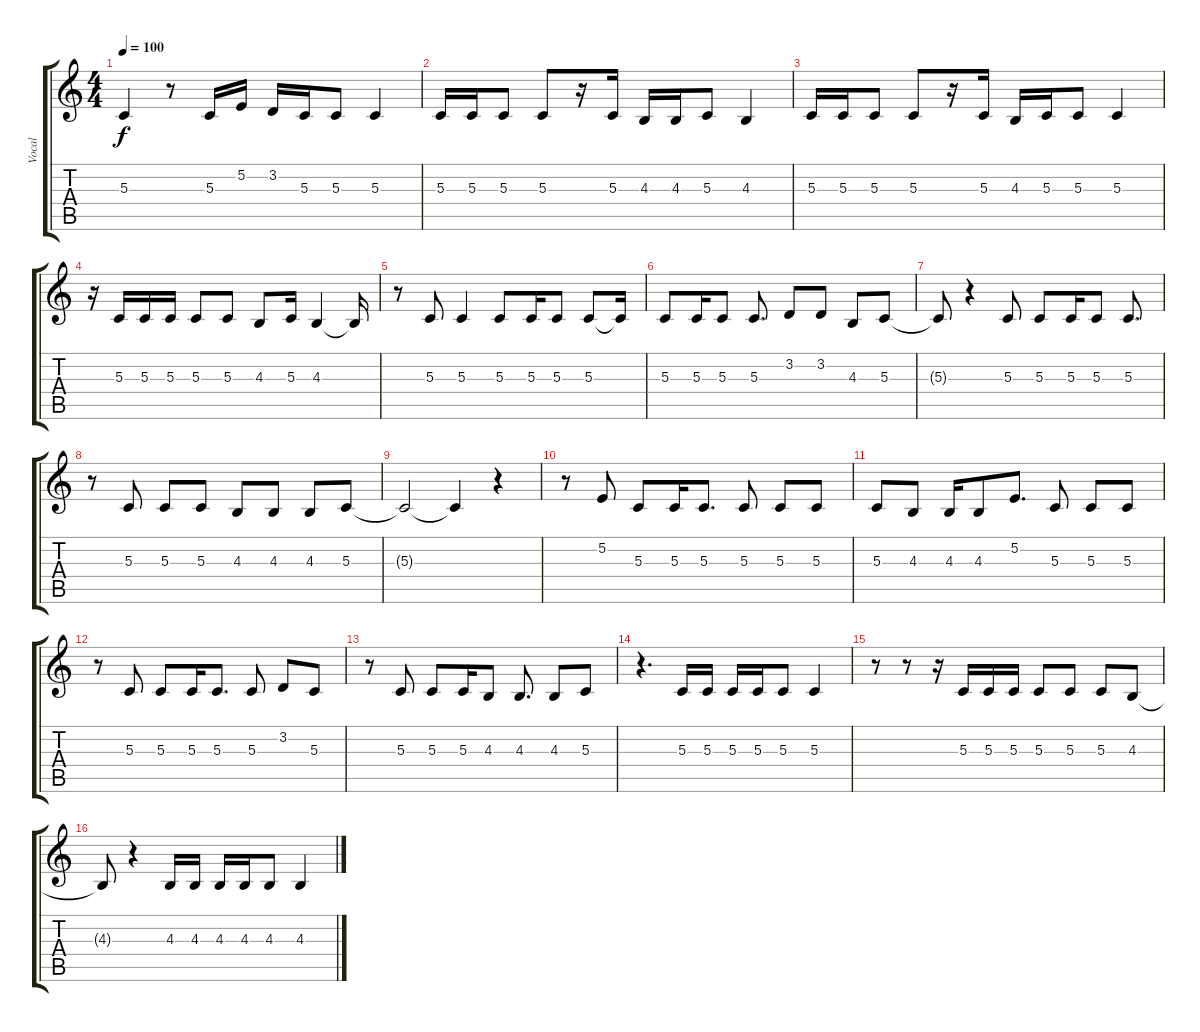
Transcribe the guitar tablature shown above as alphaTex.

\track ("Vocal" "Vocal") {instrument bassoon}
\staff {score tabs}
\tuning (E4 B3 G3 D3 A2 E2) {hide}
\ts (4 4)
\tempo 100
\clef g2
\ks c
5.3.4{dy f instrument bassoon} r.8 5.3.16 5.2.16 3.2.16 5.3.16 5.3.8 5.3.4 |
5.3.16 5.3.16 5.3.8 5.3.8 r.16 5.3.16 4.3.16 4.3.16 5.3.8 4.3.4 |
5.3.16 5.3.16 5.3.8 5.3.8 r.16 5.3.16 4.3.16 5.3.16 5.3.8 5.3.4 |
r.16 5.3.16 5.3.16 5.3.16 5.3.8 5.3.8 4.3.8 5.3.16 4.3.4 4.3{t}.16 |
r.8 5.3.8 5.3.4 5.3.8 5.3.16 5.3.8 5.3.8 5.3{t}.16 |
5.3.8 5.3.16 5.3.8 5.3.8{d} 3.2.8 3.2.8 4.3.8 5.3.8 |
5.3{t}.8 r.4 5.3.8 5.3.8 5.3.16 5.3.8 5.3.8{d} |
r.8 5.3.8 5.3.8 5.3.8 4.3.8 4.3.8 4.3.8 5.3.8 |
5.3{t}.2 5.3{t}.4 r.4 |
r.8 5.2.8 5.3.8 5.3.16 5.3.8{d} 5.3.8 5.3.8 5.3.8 |
5.3.8 4.3.8 4.3.16 4.3.8 5.2.8{d} 5.3.8 5.3.8 5.3.8 |
r.8 5.3.8 5.3.8 5.3.16 5.3.8{d} 5.3.8 3.2.8 5.3.8 |
r.8 5.3.8 5.3.8 5.3.16 4.3.8 4.3.8{d} 4.3.8 5.3.8 |
r.4{d} 5.3.16 5.3.16 5.3.16 5.3.16 5.3.8 5.3.4 |
r.8 r.8 r.16 5.3.16 5.3.16 5.3.16 5.3.8 5.3.8 5.3.8 4.3.8 |
4.3{t}.8 r.4 4.3.16 4.3.16 4.3.16 4.3.16 4.3.8 4.3.4
